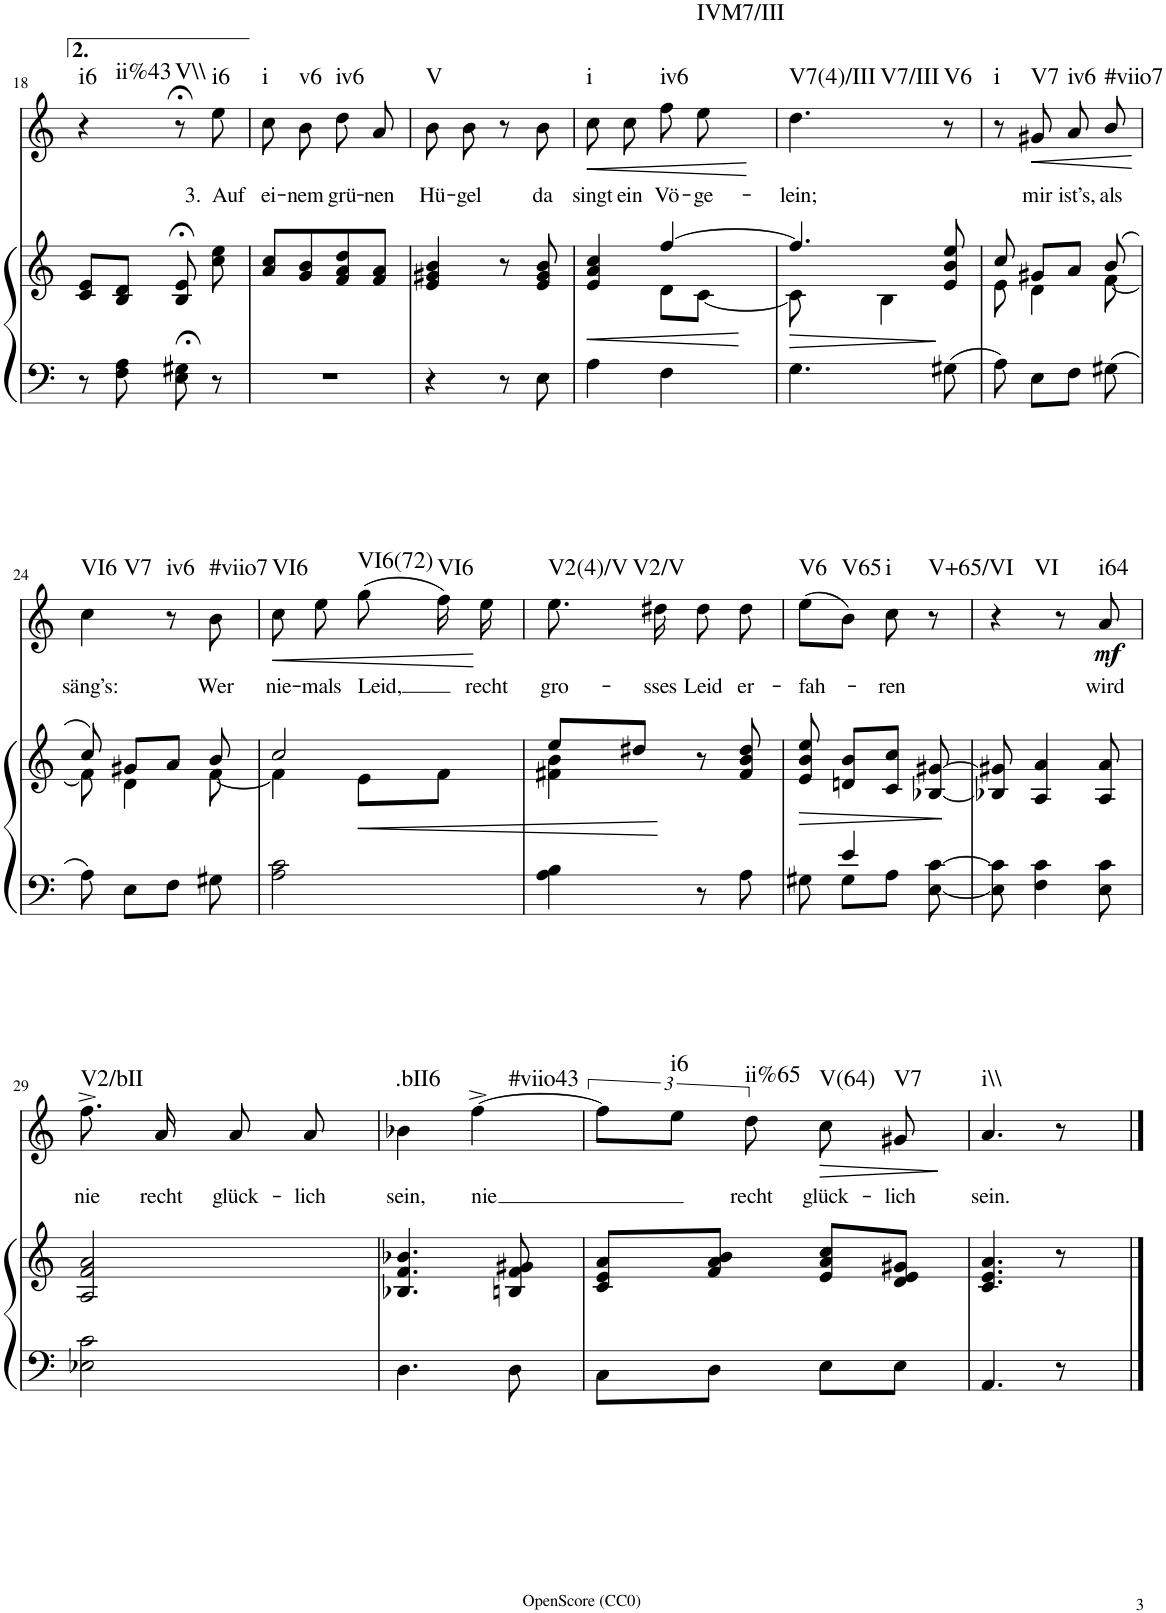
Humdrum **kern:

**kern	**kern	**dynam	**kern	**text	**dynam	**harte
*part2	*part2	*part2	*part1	*part1	*part1	*part1
*staff3	*staff2	*staff2/3	*staff1	*staff1	*staff1	*
*I"Piano	*	*	*I"Voice	*	*	*
*I'Pno	*	*	*	*	*	*
!!LO:PB:g=z
*clefF4	*clefG2	*	*clefG2	*	*	*
*k[]	*k[]	*	*k[]	*	*	*
*M2/4	*M2/4	*	*M2/4	*	*	*
=18	=18	=18	=18	=18	=18	=18
!	!	!	!	!	!	!LO:H:n=1:kt=i6
!	!	!	!	!	!	!LO:H:n=2:kt=ii%43
8r	8c/ 8e/L	.	4r	.	.	N N
8F\ 8A\	8B/ 8d/J	.	.	.	.	.
!	!	!	!	!	!	!LO:H:kt=V\\
8E\;< 8G#X\;<	8B/;< 8e/;<	.	8r;<	.	.	N
!	!	!	!	!LO:LY:b	!	!LO:H:kt=i6
8r	8cc\ 8ee\	.	8ee\	3. Auf	.	N
=19	=19	=19	=19	=19	=19	=19
!	!	!	!	!LO:LY:b	!	!LO:H:kt=i
2r	8a/ 8cc/L	.	8cc\	ei-	.	N
!	!	!	!	!LO:LY:b	!	!LO:H:kt=v6
.	8g/ 8b/	.	8b\	-nem	.	N
!	!	!	!	!LO:LY:b	!	!LO:H:kt=iv6
.	8f/ 8a/ 8dd/	.	8dd\	grü-	.	N
!	!	!	!	!LO:LY:b	!	!
.	8f/ 8a/J	.	8a/	-nen	.	.
=20	=20	=20	=20	=20	=20	=20
!	!	!	!	!LO:LY:b	!	!LO:H:kt=V
4r	4e/ 4g#X/ 4b/	.	8b\	Hü-	.	N
!	!	!	!	!LO:LY:b	!	!
.	.	.	8b\	-gel	.	.
8r	8r	.	8r	.	.	.
!	!	!	!	!LO:LY:b	!	!
8E\	8e/ 8g#/ 8b/	.	8b\	da	.	.
=21	=21	=21	=21	=21	=21	=21
!	!	!LO:HP:b	!	!LO:LY:b	!LO:HP:b	!LO:H:kt=i
*	*^	*	*	*	*	*
4A\	4e/ 4a/ 4cc/	4ryy	<	8cc\	singt	<	N
!	!	!	!	!	!LO:LY:b	!	!
.	.	.	.	8cc\	ein	.	.
!	!	!	!	!	!LO:LY:b	!	!LO:H:kt=iv6
4F\	[4ff/	8d\L	.	8ff\	Vö-	.	N
!	!	!	!	!	!LO:LY:b	!	!LO:H:kt=IVM7/III
.	.	[8c\J	.	8ee\	-ge-	.	N
*	*v	*v	*	*	*	*	*
.	.	[	.	.	[	.
=22	=22	=22	=22	=22	=22	=22
!	!	!LO:HP:b	!	!LO:LY:b	!	!LO:H:n=1:kt=V7(4)/III
*	*^	*	*	*	*	*
!	!	!	!	!	!	!	!LO:H:n=2:kt=V7/III
4.G\	4.ff/]	8c\]	>	4.dd\	-lein;	.	N N
.	.	4B\	.	.	.	.	.
!	!	!	!	!	!	!	!LO:H:kt=V6
8G#X\	8e/ 8b/ 8ee/	8ryy	.	8r	.	.	N
*	*v	*v	*	*	*	*	*
.	.	]	.	.	.	.
=23	=23	=23	=23	=23	=23	=23
*	*^	*	*	*	*	*
!	!	!	!	!	!	!	!LO:H:kt=i
8A\	8cc/	8e\	.	8r	.	.	N
!	!	!	!	!	!LO:LY:b	!LO:HP:b	!LO:H:kt=V7
8E\L	8g#X/L	4d\	.	8g#X/	mir	<	N
!	!	!	!	!	!LO:LY:b	!	!LO:H:kt=iv6
8F\J	8a/J	.	.	8a/	ist’s,	.	N
!	!	!	!	!	!LO:LY:b	!	!LO:H:kt=#viio7
8G#X\	(8b/	[8f\	.	8b/	als	.	N
*	*v	*v	*	*	*	*	*
.	.	.	.	.	[	.
!!LO:LB:g=z
=24	=24	=24	=24	=24	=24	=24
*	*^	*	*	*	*	*
!	!	!	!	!	!LO:LY:b	!	!LO:H:n=1:kt=VI6
!	!	!	!	!	!	!	!LO:H:n=2:kt=V7
8A\	8cc/)	8f\]	.	4cc\	säng’s:	.	N N
8E\L	8g#X/L	4d\	.	.	.	.	.
!	!	!	!	!	!	!	!LO:H:kt=iv6
8F\J	8a/J	.	.	8r	.	.	N
!	!	!	!	!	!LO:LY:b	!	!LO:H:kt=#viio7
8G#X\	8b/	[8f\	.	8b\	Wer	.	N
=25	=25	=25	=25	=25	=25	=25	=25
!	!	!	!	!	!LO:LY:b	!LO:HP:b	!LO:H:kt=VI6
2A\ 2c\	2cc/	4f\]	.	8cc\	nie-	<	N
!	!	!	!	!	!LO:LY:b	!	!
.	.	.	.	8ee\	-mals	.	.
!	!	!	!LO:HP:b	!	!LO:LY:b	!	!LO:H:kt=VI6(72)
.	.	8e\L	<	(8gg\	Leid,	.	N
!	!	!	!	!	!	!	!LO:H:kt=VI6
.	.	8f\J	.	16ff\)	.	.	N
!	!	!	!	!	!LO:LY:b	!	!
.	.	.	.	16ee\	recht	.	.
*	*v	*v	*	*	*	*	*
.	.	.	.	.	[	.
=26	=26	=26	=26	=26	=26	=26
*	*^	*	*	*	*	*
!	!	!	!	!	!LO:LY:b	!	!LO:H:n=1:kt=V2(4)/V
!	!	!	!	!	!	!	!LO:H:n=2:kt=V2/V
4A\ 4B\	8ee/L	4f#X\ 4b\	.	8.ee\	gro-	.	N N
.	8dd#X/J	.	.	.	.	.	.
!	!	!	!	!	!LO:LY:b	!	!
.	.	.	.	16dd#X\	-sses	.	.
!	!	!	!	!	!LO:LY:b	!	!
8r	8r	4ryy	[	8dd#\	Leid	.	.
!	!	!	!	!	!LO:LY:b	!	!
8A\	8f#/ 8b/ 8dd#/	.	.	8dd#\	er-	.	.
*	*v	*v	*	*	*	*	*
=27	=27	=27	=27	=27	=27	=27
*^	*	*	*	*	*	*
!	!	!	!LO:HP:b	!	!LO:LY:b	!	!LO:H:kt=V6
8G#X\	8ryy	8e/ 8b/ 8ee/	>	(8ee\L	-fah-	.	N
!	!	!	!	!	!	!	!LO:H:kt=V65
4e/	8G#\L	8dn/ 8b/L	.	8b\J)	.	.	N
!	!	!	!	!	!LO:LY:b	!	!LO:H:kt=i
.	8A\J	8c/ 8cc/J	.	8cc\	ren	.	N
!	!	!	!	!	!	!	!LO:H:kt=V+65/VI
[8E\ [8c\	8ryy	[8B-X/ [8g#X/	.	8r	.	.	N
*v	*v	*	*	*	*	*	*
.	.	]	.	.	.	.
=28	=28	=28	=28	=28	=28	=28
!	!	!	!	!	!	!LO:H:kt=VI
8E\] 8c\]	8B-X/] 8g#X/]	.	4r	.	.	N
4F\ 4c\	4A/ 4a/	.	.	.	.	.
.	.	.	8r	.	.	.
!	!	!	!	!LO:LY:b	!LO:DY:b	!LO:H:kt=i64
8E\ 8c\	8A/ 8a/	.	8a/	wird	mf	N
!!LO:LB:g=z
=29	=29	=29	=29	=29	=29	=29
!	!	!	!	!LO:LY:b	!	!LO:H:kt=V2/bII
2E-X\ 2c\	2A/ 2f/ 2a/	.	8.ff^\	nie	.	N
!	!	!	!	!LO:LY:b	!	!
.	.	.	16a/	recht	.	.
!	!	!	!	!LO:LY:b	!	!
.	.	.	8a/	glück-	.	.
!	!	!	!	!LO:LY:b	!	!
.	.	.	8a/	-lich	.	.
=30	=30	=30	=30	=30	=30	=30
!	!	!	!	!LO:LY:b	!	!LO:H:kt=.bII6
4.D\	4.B-X/ 4.f/ 4.b-X/	.	4b-X\	sein,	.	N
!	!	!	!	!LO:LY:b	!	!LO:H:kt=#viio43
.	.	.	[4ff^\	nie	.	N
8D\	8Bn/ 8f/ 8g#X/	.	.	.	.	.
=31	=31	=31	=31	=31	=31	=31
8C\L	8c/ 8e/ 8a/L	.	12ff\L]	.	.	.
!	!	!	!	!	!	!LO:H:kt=i6
.	.	.	12ee\J	.	.	N
8D\J	8f/ 8a/ 8b/J	.	.	.	.	.
!	!	!	!	!LO:LY:b	!	!LO:H:kt=ii%65
.	.	.	12dd\	recht	.	N
!	!	!	!	!LO:LY:b	!LO:HP:b	!LO:H:kt=V(64)
8E\L	8e/ 8a/ 8cc/L	.	8cc\	glück-	>	N
!	!	!	!	!LO:LY:b	!	!LO:H:kt=V7
8E\J	8d/ 8e/ 8g#X/J	.	8g#X/	-lich	.	N
.	.	.	.	.	]	.
=32	=32	=32	=32	=32	=32	=32
!	!	!	!	!LO:LY:b	!	!LO:H:kt=i\\
4.AA/	4.c/ 4.e/ 4.a/	.	4.a/	sein.	.	N
8r	8r	.	8r	.	.	.
==	==	==	==	==	==	==
*-	*-	*-	*-	*-	*-	*-
